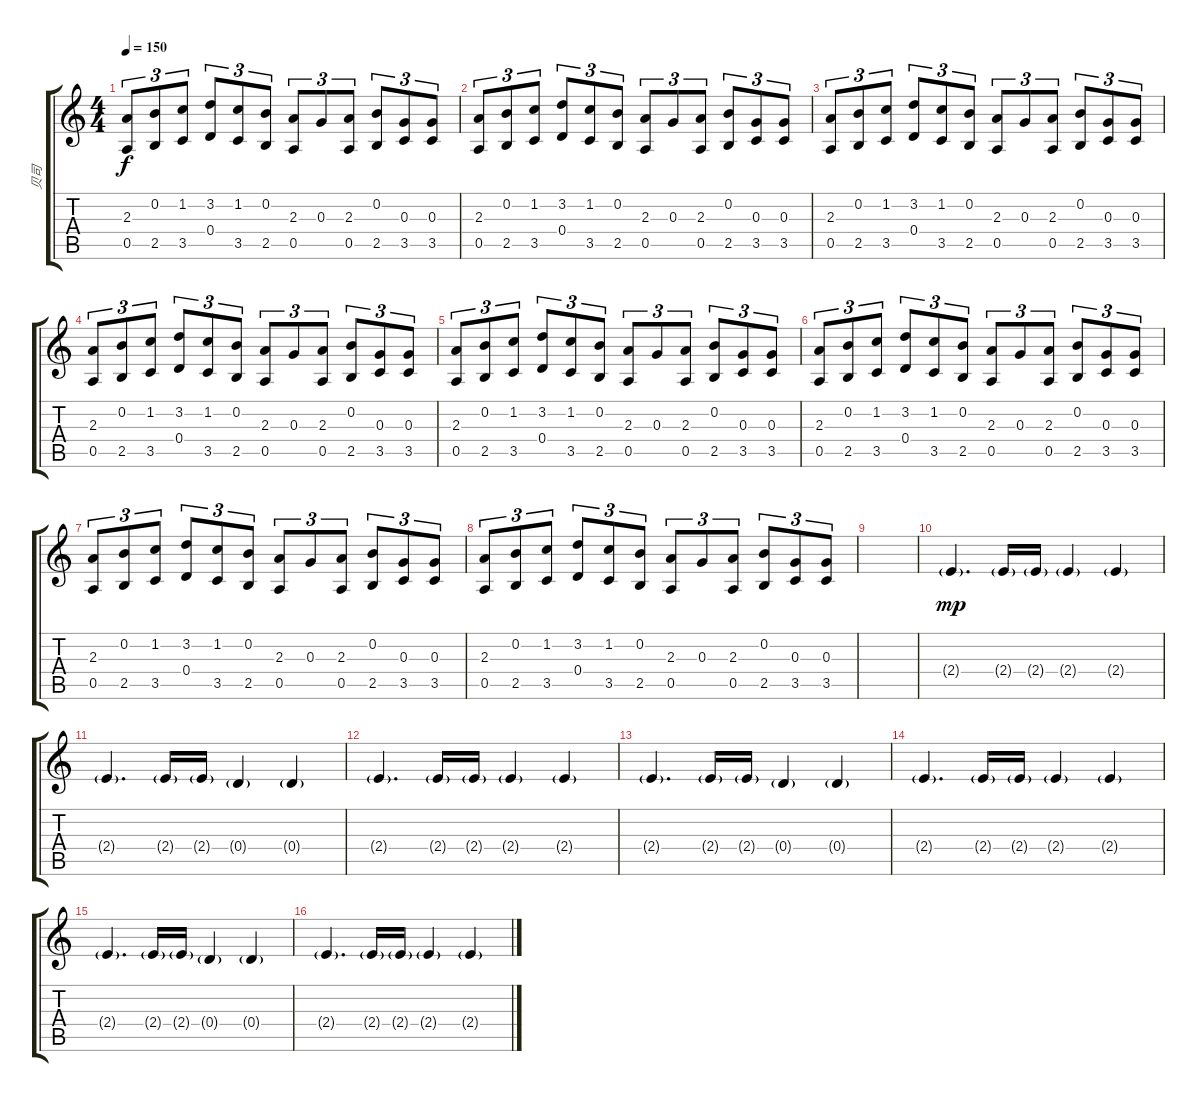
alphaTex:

\track ("贝司" "贝司") {instrument slapbass1}
\staff {score tabs}
\tuning (E4 B3 G3 D3 A2 E2) {hide}
\ts (4 4)
\tempo 150
\clef g2
\ks c
(2.3 0.5).8{tu (3 2) dy f} (0.2 2.5).8{tu (3 2)} (1.2 3.5).8{tu (3 2)} (3.2 0.4).8{tu (3 2)} (1.2 3.5).8{tu (3 2)} (0.2 2.5).8{tu (3 2)} (2.3 0.5).8{tu (3 2)} 0.3.8{tu (3 2)} (2.3 0.5).8{tu (3 2)} (0.2 2.5).8{tu (3 2)} (0.3 3.5).8{tu (3 2)} (0.3 3.5).8{tu (3 2)} |
(2.3 0.5).8{tu (3 2)} (0.2 2.5).8{tu (3 2)} (1.2 3.5).8{tu (3 2)} (3.2 0.4).8{tu (3 2)} (1.2 3.5).8{tu (3 2)} (0.2 2.5).8{tu (3 2)} (2.3 0.5).8{tu (3 2)} 0.3.8{tu (3 2)} (2.3 0.5).8{tu (3 2)} (0.2 2.5).8{tu (3 2)} (0.3 3.5).8{tu (3 2)} (0.3 3.5).8{tu (3 2)} |
(2.3 0.5).8{tu (3 2)} (0.2 2.5).8{tu (3 2)} (1.2 3.5).8{tu (3 2)} (3.2 0.4).8{tu (3 2)} (1.2 3.5).8{tu (3 2)} (0.2 2.5).8{tu (3 2)} (2.3 0.5).8{tu (3 2)} 0.3.8{tu (3 2)} (2.3 0.5).8{tu (3 2)} (0.2 2.5).8{tu (3 2)} (0.3 3.5).8{tu (3 2)} (0.3 3.5).8{tu (3 2)} |
(2.3 0.5).8{tu (3 2)} (0.2 2.5).8{tu (3 2)} (1.2 3.5).8{tu (3 2)} (3.2 0.4).8{tu (3 2)} (1.2 3.5).8{tu (3 2)} (0.2 2.5).8{tu (3 2)} (2.3 0.5).8{tu (3 2)} 0.3.8{tu (3 2)} (2.3 0.5).8{tu (3 2)} (0.2 2.5).8{tu (3 2)} (0.3 3.5).8{tu (3 2)} (0.3 3.5).8{tu (3 2)} |
(2.3 0.5).8{tu (3 2)} (0.2 2.5).8{tu (3 2)} (1.2 3.5).8{tu (3 2)} (3.2 0.4).8{tu (3 2)} (1.2 3.5).8{tu (3 2)} (0.2 2.5).8{tu (3 2)} (2.3 0.5).8{tu (3 2)} 0.3.8{tu (3 2)} (2.3 0.5).8{tu (3 2)} (0.2 2.5).8{tu (3 2)} (0.3 3.5).8{tu (3 2)} (0.3 3.5).8{tu (3 2)} |
(2.3 0.5).8{tu (3 2)} (0.2 2.5).8{tu (3 2)} (1.2 3.5).8{tu (3 2)} (3.2 0.4).8{tu (3 2)} (1.2 3.5).8{tu (3 2)} (0.2 2.5).8{tu (3 2)} (2.3 0.5).8{tu (3 2)} 0.3.8{tu (3 2)} (2.3 0.5).8{tu (3 2)} (0.2 2.5).8{tu (3 2)} (0.3 3.5).8{tu (3 2)} (0.3 3.5).8{tu (3 2)} |
(2.3 0.5).8{tu (3 2)} (0.2 2.5).8{tu (3 2)} (1.2 3.5).8{tu (3 2)} (3.2 0.4).8{tu (3 2)} (1.2 3.5).8{tu (3 2)} (0.2 2.5).8{tu (3 2)} (2.3 0.5).8{tu (3 2)} 0.3.8{tu (3 2)} (2.3 0.5).8{tu (3 2)} (0.2 2.5).8{tu (3 2)} (0.3 3.5).8{tu (3 2)} (0.3 3.5).8{tu (3 2)} |
(2.3 0.5).8{tu (3 2)} (0.2 2.5).8{tu (3 2)} (1.2 3.5).8{tu (3 2)} (3.2 0.4).8{tu (3 2)} (1.2 3.5).8{tu (3 2)} (0.2 2.5).8{tu (3 2)} (2.3 0.5).8{tu (3 2)} 0.3.8{tu (3 2)} (2.3 0.5).8{tu (3 2)} (0.2 2.5).8{tu (3 2)} (0.3 3.5).8{tu (3 2)} (0.3 3.5).8{tu (3 2)} |
|
2.4{g}.4{d dy mp} 2.4{g}.16 2.4{g}.16 2.4{g}.4 2.4{g}.4 |
2.4{g}.4{d} 2.4{g}.16 2.4{g}.16 0.4{g}.4 0.4{g}.4 |
2.4{g}.4{d} 2.4{g}.16 2.4{g}.16 2.4{g}.4 2.4{g}.4 |
2.4{g}.4{d} 2.4{g}.16 2.4{g}.16 0.4{g}.4 0.4{g}.4 |
2.4{g}.4{d} 2.4{g}.16 2.4{g}.16 2.4{g}.4 2.4{g}.4 |
2.4{g}.4{d} 2.4{g}.16 2.4{g}.16 0.4{g}.4 0.4{g}.4 |
2.4{g}.4{d} 2.4{g}.16 2.4{g}.16 2.4{g}.4 2.4{g}.4
